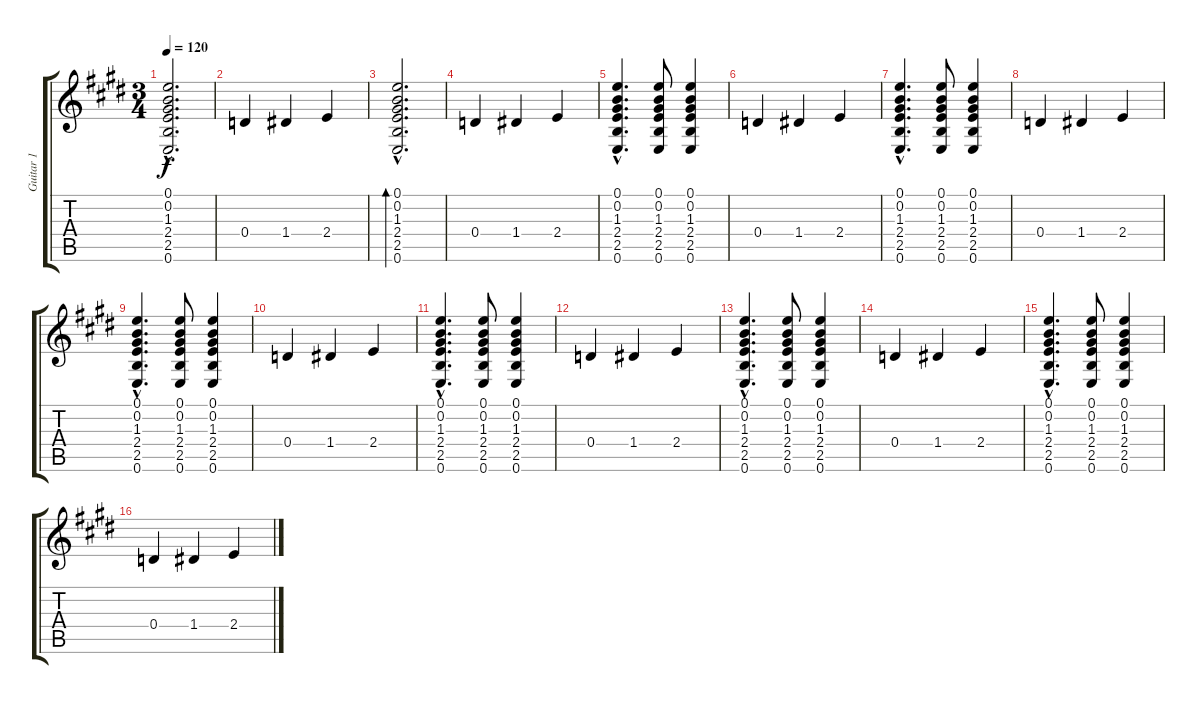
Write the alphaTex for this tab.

\track ("Guitar 1" "Guitar 1") {instrument electricguitarjazz}
\staff {score tabs}
\tuning (E4 B3 G3 D3 A2 E2) {hide}
\ts (3 4)
\tempo 120
\clef g2
\ks e
(0.1{hac} 0.2{hac} 1.3{hac} 2.4{hac} 2.5{hac} 0.6{hac}).2{d dy f} |
0.4.4 1.4.4 2.4.4 |
(0.1{hac} 0.2{hac} 1.3{hac} 2.4{hac} 2.5{hac} 0.6{hac}).2{d bd 120} |
0.4.4 1.4.4 2.4.4 |
(0.1{hac} 0.2{hac} 1.3{hac} 2.4{hac} 2.5{hac} 0.6{hac}).4{d} (0.1 0.2 1.3 2.4 2.5 0.6).8 (0.1 0.2 1.3 2.4 2.5 0.6).4 |
0.4.4 1.4.4 2.4.4 |
(0.1{hac} 0.2{hac} 1.3{hac} 2.4{hac} 2.5{hac} 0.6{hac}).4{d} (0.1 0.2 1.3 2.4 2.5 0.6).8 (0.1 0.2 1.3 2.4 2.5 0.6).4 |
0.4.4 1.4.4 2.4.4 |
(0.1{hac} 0.2{hac} 1.3{hac} 2.4{hac} 2.5{hac} 0.6{hac}).4{d} (0.1 0.2 1.3 2.4 2.5 0.6).8 (0.1 0.2 1.3 2.4 2.5 0.6).4 |
0.4.4{volume 9 instrument overdrivenguitar} 1.4.4 2.4.4 |
(0.1{hac} 0.2{hac} 1.3{hac} 2.4{hac} 2.5{hac} 0.6{hac}).4{d} (0.1 0.2 1.3 2.4 2.5 0.6).8 (0.1 0.2 1.3 2.4 2.5 0.6).4 |
0.4.4 1.4.4 2.4.4 |
(0.1{hac} 0.2{hac} 1.3{hac} 2.4{hac} 2.5{hac} 0.6{hac}).4{d} (0.1 0.2 1.3 2.4 2.5 0.6).8 (0.1 0.2 1.3 2.4 2.5 0.6).4 |
0.4.4 1.4.4 2.4.4 |
(0.1{hac} 0.2{hac} 1.3{hac} 2.4{hac} 2.5{hac} 0.6{hac}).4{d} (0.1 0.2 1.3 2.4 2.5 0.6).8 (0.1 0.2 1.3 2.4 2.5 0.6).4 |
0.4.4 1.4.4 2.4.4
